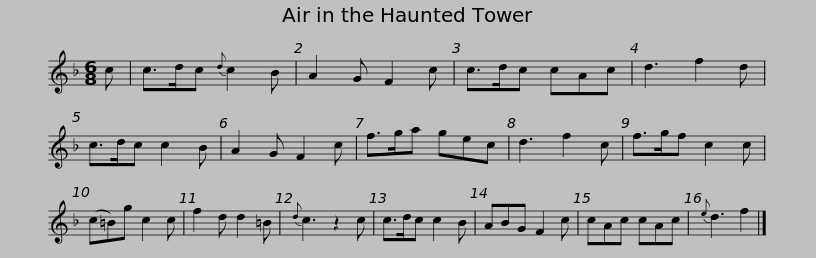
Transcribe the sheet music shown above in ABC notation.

X:1
L:1/8
M:6/8
I:linebreak $
K:F
V:1 treble
V:1
 c | c>dc{d} c2 B | A2 G F2 c | c>dc cAc | d3 f2 d | %5
 c>dc c2 B | A2 G F2 c | f>ga gec | d3 f2 c |$ f>gf c2 c | %10
 (c=B)g c2 c | f2 d d2 =B |{d} c3 z2 c | c>dc c2 B | ABG F2 c | %15
 cAc cAc |{e} d3 f2 |] %17
